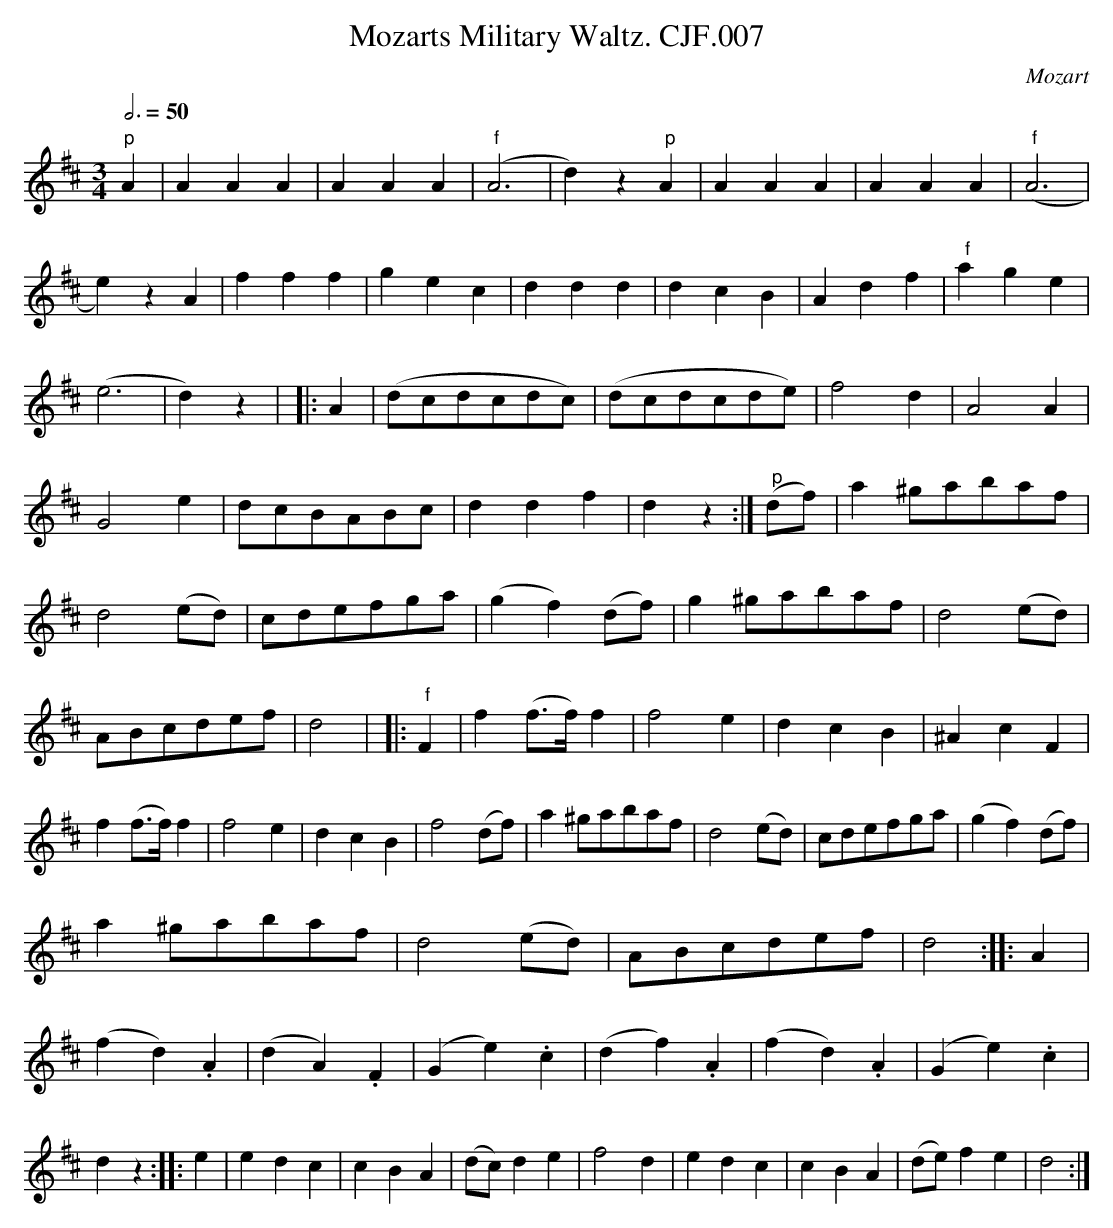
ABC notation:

X:1
T:Mozarts Military Waltz. CJF.007
C:Mozart
M:3/4
L:1/8
Q:3/4=50
K:D
"p"A2|\
A2A2A2|A2A2A2|" f"(A6|d2)z2" p"A2|A2A2A2|A2A2A2|\
" f"(A6|e2)z2A2|
f2f2f2|g2e2c2|d2d2d2|d2c2B2|\
A2d2f2|" f"a2g2e2|(e6|d2)z2|
|:A2|(dcdcdc)|(dcdcde)|f4d2|A4A2|
G4e2|dcBABc|d2d2f2|d2z2:|
" p"(df)|a2^gabaf|d4(ed)|cdefga|(g2f2)(df)|
g2^gabaf|\
d4(ed)|ABcdef|d4|
|:" f"F2|f2(f>f)f2|f4e2|\
d2c2B2|^A2c2F2|f2(f>f)f2|f4e2|d2c2B2|f4(df)|
a2^gabaf|d4(ed)|cdefga|(g2f2)(df)|!\
a2^gabaf|d4(ed)|ABcdef|d4:|
|:A2|(f2d2).A2|(d2A2).F2|(G2e2).c2|(d2f2).A2|\
(f2d2).A2|(G2e2).c2|d2z2:|
|:e2|e2d2c2|c2B2A2|(dc)d2e2|f4d2|\
e2d2c2|c2B2A2|(de)f2e2|d4:|
